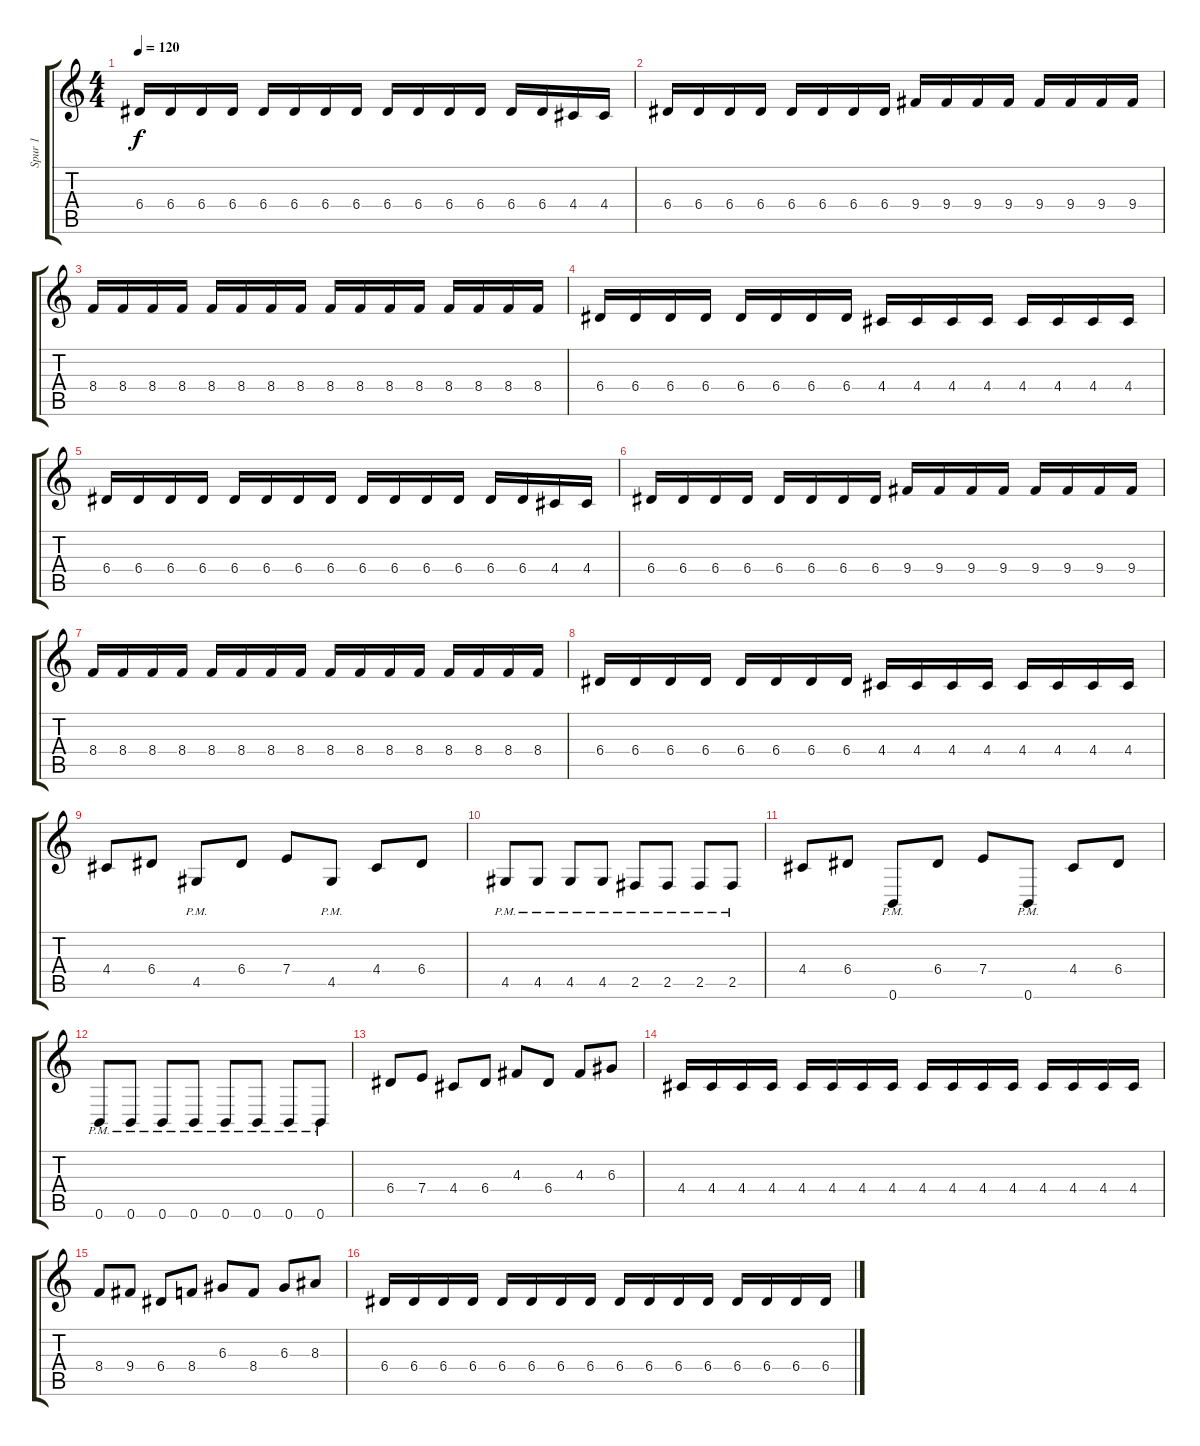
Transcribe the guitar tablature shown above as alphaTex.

\track ("Spur 1" "Spur 1") {instrument distortionguitar}
\staff {score tabs}
\tuning (B3 Gb3 D3 A2 E2 B1) {hide}
\ts (4 4)
\tempo 120
\clef g2
\ks c
6.4.16{dy f} 6.4.16 6.4.16 6.4.16 6.4.16 6.4.16 6.4.16 6.4.16 6.4.16 6.4.16 6.4.16 6.4.16 6.4.16 6.4.16 4.4.16 4.4.16 |
6.4.16 6.4.16 6.4.16 6.4.16 6.4.16 6.4.16 6.4.16 6.4.16 9.4.16 9.4.16 9.4.16 9.4.16 9.4.16 9.4.16 9.4.16 9.4.16 |
8.4.16 8.4.16 8.4.16 8.4.16 8.4.16 8.4.16 8.4.16 8.4.16 8.4.16 8.4.16 8.4.16 8.4.16 8.4.16 8.4.16 8.4.16 8.4.16 |
6.4.16 6.4.16 6.4.16 6.4.16 6.4.16 6.4.16 6.4.16 6.4.16 4.4.16 4.4.16 4.4.16 4.4.16 4.4.16 4.4.16 4.4.16 4.4.16 |
6.4.16 6.4.16 6.4.16 6.4.16 6.4.16 6.4.16 6.4.16 6.4.16 6.4.16 6.4.16 6.4.16 6.4.16 6.4.16 6.4.16 4.4.16 4.4.16 |
6.4.16 6.4.16 6.4.16 6.4.16 6.4.16 6.4.16 6.4.16 6.4.16 9.4.16 9.4.16 9.4.16 9.4.16 9.4.16 9.4.16 9.4.16 9.4.16 |
8.4.16 8.4.16 8.4.16 8.4.16 8.4.16 8.4.16 8.4.16 8.4.16 8.4.16 8.4.16 8.4.16 8.4.16 8.4.16 8.4.16 8.4.16 8.4.16 |
6.4.16 6.4.16 6.4.16 6.4.16 6.4.16 6.4.16 6.4.16 6.4.16 4.4.16 4.4.16 4.4.16 4.4.16 4.4.16 4.4.16 4.4.16 4.4.16 |
4.4.8 6.4.8 4.5{pm}.8 6.4.8 7.4.8 4.5{pm}.8 4.4.8 6.4.8 |
4.5{pm}.8 4.5{pm}.8 4.5{pm}.8 4.5{pm}.8 2.5{pm}.8 2.5{pm}.8 2.5{pm}.8 2.5{pm}.8 |
4.4.8 6.4.8 0.6{pm}.8 6.4.8 7.4.8 0.6{pm}.8 4.4.8 6.4.8 |
0.6{pm}.8 0.6{pm}.8 0.6{pm}.8 0.6{pm}.8 0.6{pm}.8 0.6{pm}.8 0.6{pm}.8 0.6{pm}.8 |
6.4.8 7.4.8 4.4.8 6.4.8 4.3.8 6.4.8 4.3.8 6.3.8 |
4.4.16 4.4.16 4.4.16 4.4.16 4.4.16 4.4.16 4.4.16 4.4.16 4.4.16 4.4.16 4.4.16 4.4.16 4.4.16 4.4.16 4.4.16 4.4.16 |
8.4.8 9.4.8 6.4.8 8.4.8 6.3.8 8.4.8 6.3.8 8.3.8 |
6.4.16 6.4.16 6.4.16 6.4.16 6.4.16 6.4.16 6.4.16 6.4.16 6.4.16 6.4.16 6.4.16 6.4.16 6.4.16 6.4.16 6.4.16 6.4.16
